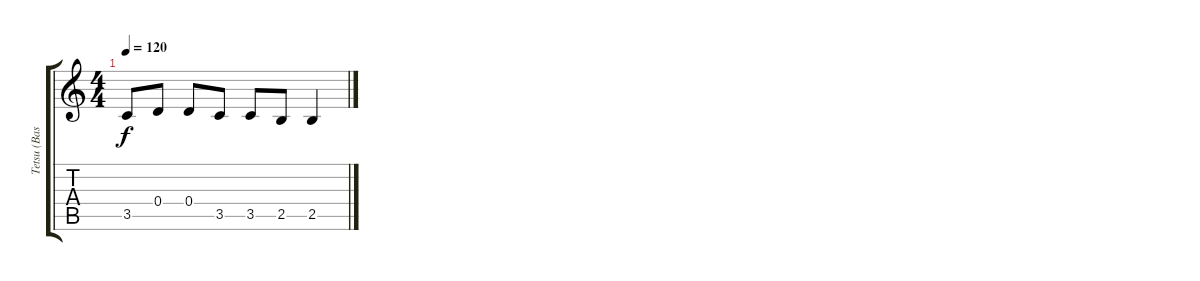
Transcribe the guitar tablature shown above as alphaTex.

\track ("Tetsu (Bass)" "Tetsu (Bas") {instrument electricbasspick}
\staff {score tabs}
\tuning (E4 B3 G3 D3 A2 E2) {hide}
\ts (4 4)
\tempo 120
\clef g2
\ks c
3.5.8{dy f volume 3} 0.4.8{volume 2} 0.4.8{volume 2} 3.5.8{volume 2} 3.5.8{volume 2} 2.5.8{volume 1} 2.5.4{volume 1}
